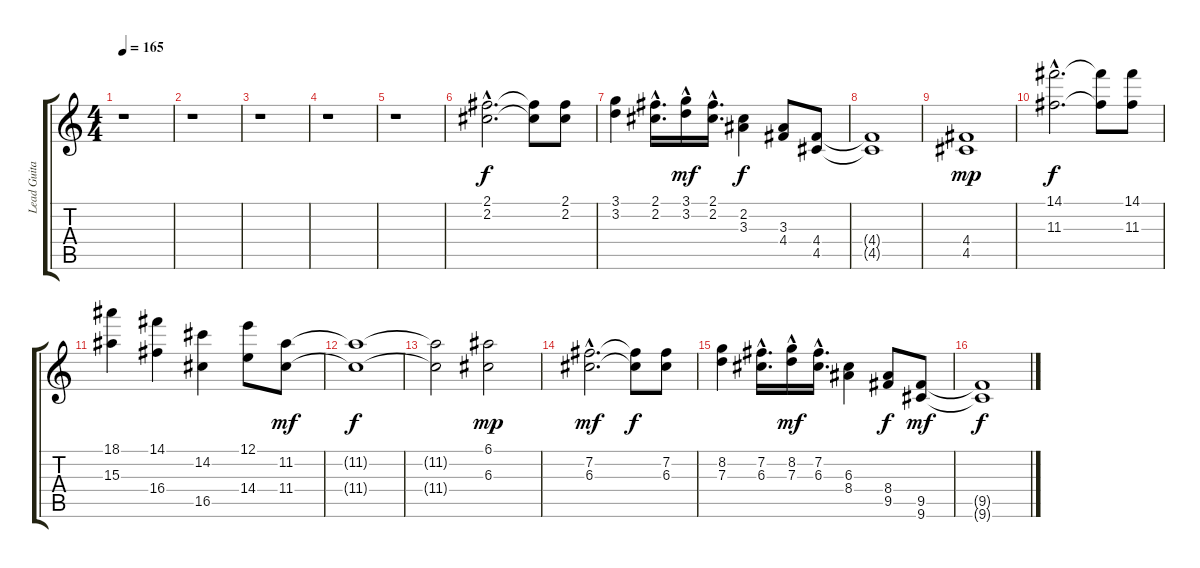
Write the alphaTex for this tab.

\track ("Lead Guitar 2" "Lead Guita") {instrument overdrivenguitar}
\staff {score tabs}
\tuning (E4 B3 G3 D3 A2 E2) {hide}
\ts (4 4)
\tempo 165
\clef g2
\ks c
r.1{dy f} |
r.1 |
r.1 |
r.1 |
r.1 |
(2.1{hac} 2.2{hac}).2{d} (2.1{t} 2.2{t}).8 (2.1 2.2).8 |
(3.1 3.2).4 (2.1{hac} 2.2{hac}).16{d} (3.1{hac} 3.2{hac}).16{dy mf} (2.1{hac} 2.2{hac}).16{d} (2.2 3.3).4{dy f} (3.3 4.4).8 (4.4 4.5).8 |
(4.4{t} 4.5{t}).1 |
(4.4 4.5).1{dy mp} |
(14.1{hac} 11.3{hac}).2{d dy f} (14.1{t} 11.3{t}).8 (14.1 11.3).8 |
(18.1 15.3).4 (14.1 16.4).4 (14.2 16.5).4 (12.1 14.4).8 (11.2 11.4).8{dy mf} |
(11.2{t} 11.4{t}).1{dy f} |
(11.2{t} 11.4{t}).2 (6.1 6.3).2{dy mp} |
(7.2{hac} 6.3{hac}).2{d dy mf} (7.2{t} 6.3{t}).8{dy f} (7.2 6.3).8 |
(8.2 7.3).4 (7.2{hac} 6.3{hac}).16{d} (8.2{hac} 7.3{hac}).16{dy mf} (7.2{hac} 6.3{hac}).16{d} (6.3 8.4).4 (8.4 9.5).8{dy f} (9.5 9.6).8{dy mf} |
(9.5{t} 9.6{t}).1{dy f}
